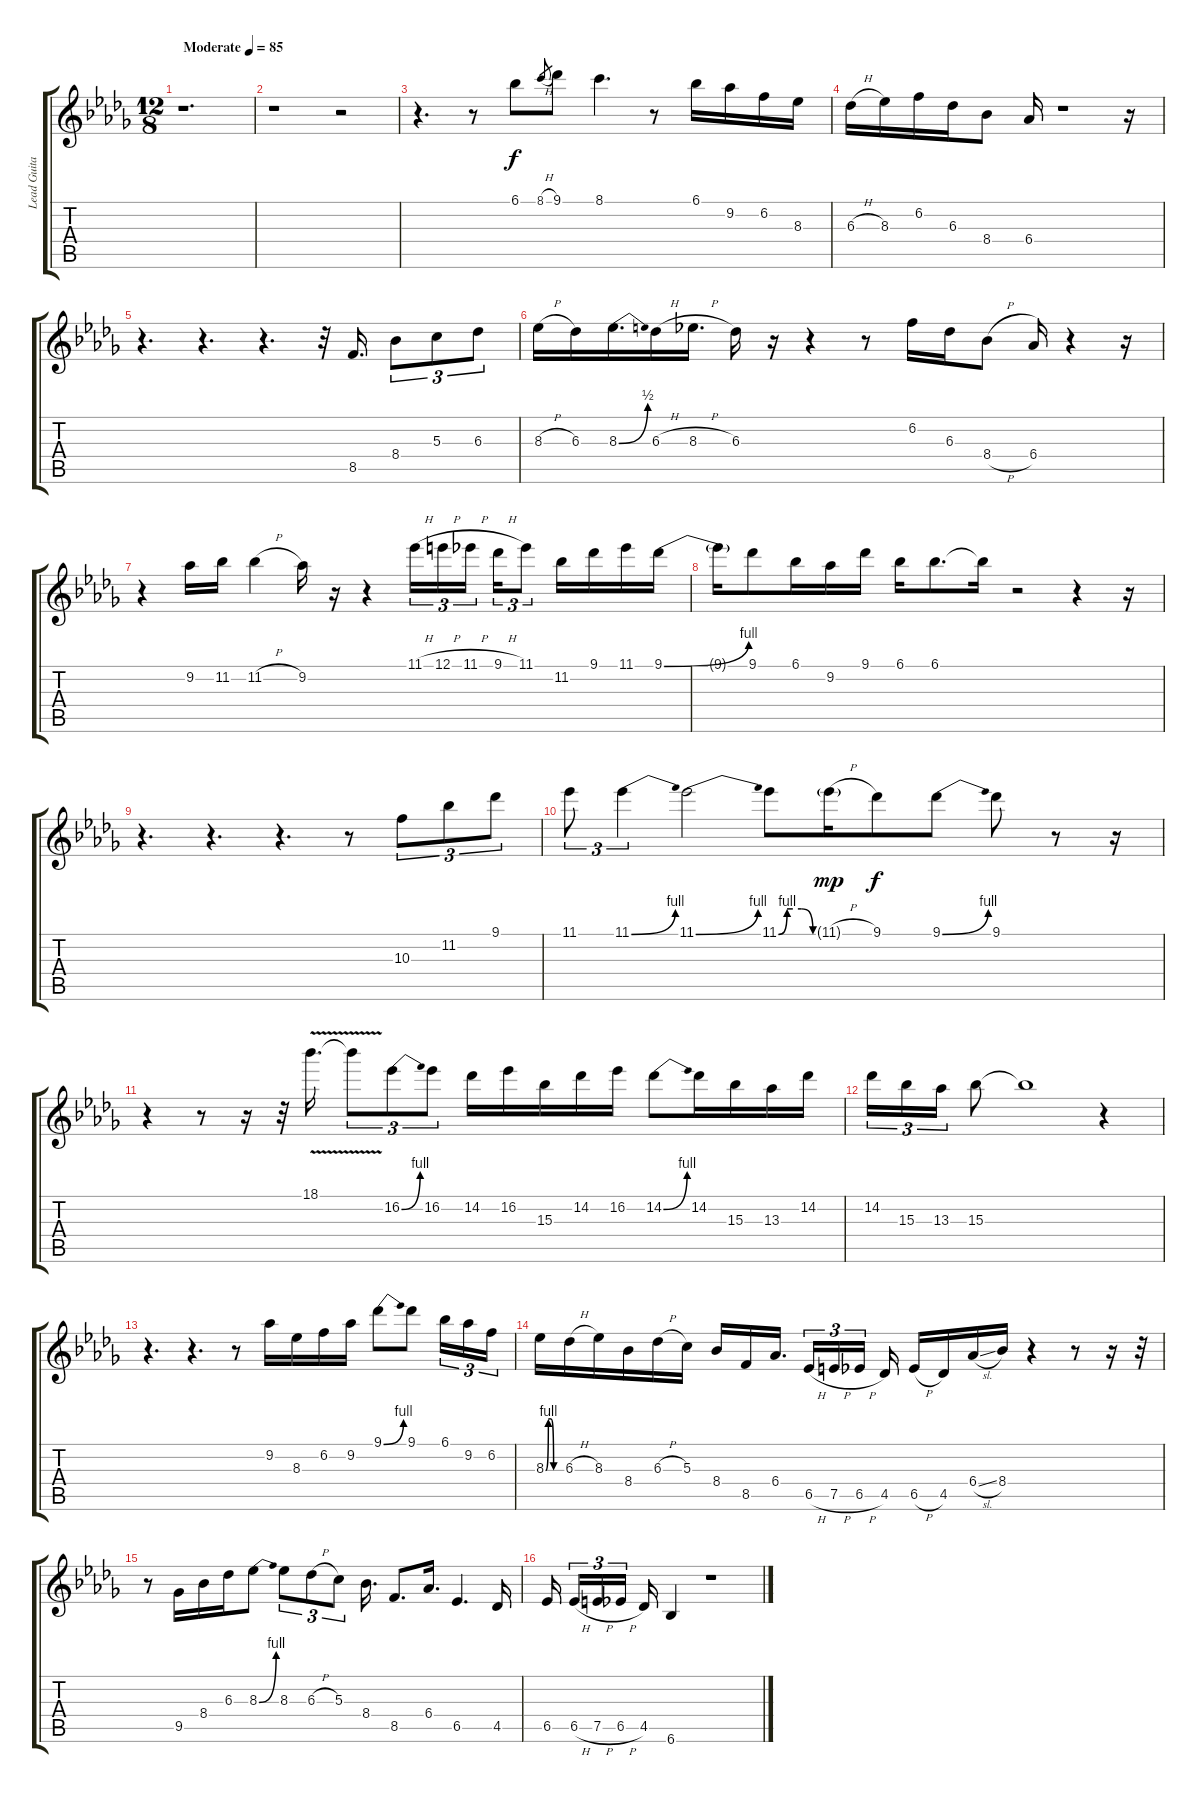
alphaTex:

\track ("Lead Guitar" "Lead Guita") {instrument overdrivenguitar}
\staff {score tabs}
\tuning (E4 B3 G3 D3 A2 E2) {hide}
\ts (12 8)
\tempo (85 "Moderate")
\clef g2
\ks bbminor
r.1{d dy f instrument overdrivenguitar} |
r.1 r.2 |
r.4{d} r.8 6.1.8 8.1{h}.8{gr} 9.1.8 8.1.4{d} r.8 6.1.16 9.2.16 6.2.16 8.3.16 |
6.3{h}.16 8.3.16 6.2.16 6.3.16 8.4.8 6.4.16 r.1 r.16 |
r.4{d} r.4{d} r.4{d} r.32 8.5.16{d} 8.4.8{tu (3 2)} 5.3.8{tu (3 2)} 6.3.8{tu (3 2)} |
8.3{h}.16 6.3.16 8.3{be (bend 0 0 60 2)}.16{d} 6.3{h}.16 8.3{h}.16{d} 6.3.16 r.16 r.4 r.8 6.2.16 6.3.16 8.4{h}.8 6.4.16 r.4 r.16 |
r.4 9.2.16 11.2.16 11.2{h}.4 9.2.16 r.16 r.4 11.1{h}.16{tu (3 2)} 12.1{h}.16{tu (3 2)} 11.1{h}.16{tu (3 2)} 9.1{h}.16{tu (3 2)} 11.1.8{tu (3 2)} 11.2.16 9.1.16 11.1.16 9.1{be (bend 0 0 60 4)}.16 |
9.1{t}.16 9.1.8 6.1.16 9.2.16 9.1.16 6.1.16 6.1.8{d} 6.1{t}.16 r.2 r.4 r.16 |
r.4{d} r.4{d} r.4{d} r.8 10.3.8{tu (3 2)} 11.2.8{tu (3 2)} 9.1.8{tu (3 2)} |
11.1.8{tu (3 2)} 11.1{be (bend 0 0 60 4)}.4{tu (3 2)} 11.1{be (bend 0 0 60 4)}.2 11.1{be (custom 0 0 15 4 25 4 40 4 60 0)}.8 11.1{h g}.16{dy mp} 9.1.8{dy f} 9.1{be (bend 0 0 60 4)}.8 9.1.8 r.8 r.16 |
r.4 r.8 r.16 r.32 18.1{v}.16{d} 18.1{t}.8{tu (3 2)} 16.2{be (bend 0 0 60 4)}.8{tu (3 2)} 16.2.8{tu (3 2)} 14.2.16 16.2.16 15.3.16 14.2.16 16.2.16 14.2{be (bend 0 0 60 4)}.8 14.2.16 15.3.16 13.3.16 14.2.16 |
14.2.16{tu (3 2)} 15.3.16{tu (3 2)} 13.3.16{tu (3 2)} 15.3.8 15.3{t}.1 r.4 |
r.4{d} r.4{d} r.8 9.2.16 8.3.16 6.2.16 9.2.16 9.1{be (bend 0 0 60 4)}.8 9.1.8 6.1.16{tu (3 2)} 9.2.16{tu (3 2)} 6.2.16{tu (3 2)} |
8.3{be (custom 0 0 10 4 20 4 30 0 60 0)}.16 6.3{h}.16 8.3.16 8.4.16 6.3{h}.16 5.3.16 8.4.16 8.5.16 6.4.16{d beam splitsecondary} 6.5{h}.16{tu (3 2)} 7.5{h}.16{tu (3 2)} 6.5{h}.16{tu (3 2) beam splitsecondary} 4.5.16 6.5{h}.16 4.5.16 6.4{sl}.16 8.4.16 r.4 r.8 r.16 r.32 |
r.8 9.5.16 8.4.16 6.3.16 8.3{be (bend 0 0 60 4)}.8 8.3.8{tu (3 2)} 6.3{h}.8{tu (3 2)} 5.3.8{tu (3 2)} 8.4.16{d} 8.5.8{d} 6.4.16{d} 6.5.4{d} 4.5.16 |
6.5.16{beam splitsecondary} 6.5{h}.16{tu (3 2)} 7.5{h}.16{tu (3 2)} 6.5{h}.16{tu (3 2) beam splitsecondary} 4.5.16 6.6.4 r.1
